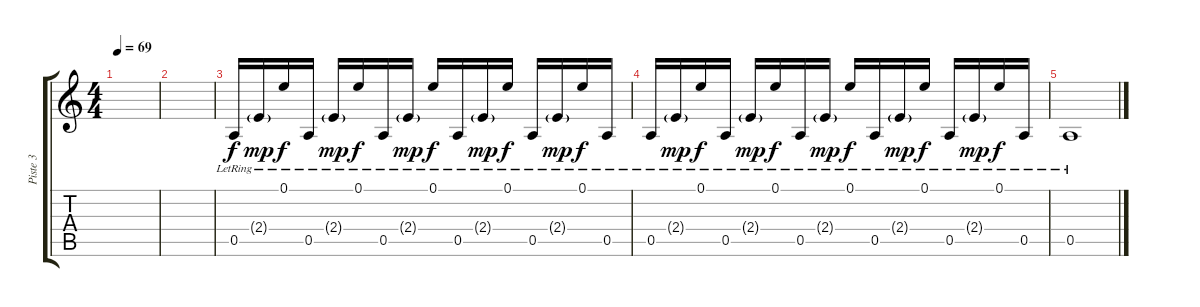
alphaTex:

\track ("Piste 3" "Piste 3") {instrument distortionguitar}
\staff {score tabs}
\tuning (E4 B3 G3 D3 A2 E2) {hide}
\ts (4 4)
\tempo 69
\clef g2
\ks c
|
|
0.5{lr}.16 2.4{g lr}.16{dy mp} 0.1{lr}.16{dy f} 0.5{lr}.16 2.4{g lr}.16{dy mp} 0.1{lr}.16{dy f} 0.5{lr}.16 2.4{g lr}.16{dy mp} 0.1{lr}.16{dy f} 0.5{lr}.16 2.4{g lr}.16{dy mp} 0.1{lr}.16{dy f} 0.5{lr}.16 2.4{g lr}.16{dy mp} 0.1{lr}.16{dy f} 0.5{lr}.16 |
0.5{lr}.16 2.4{g lr}.16{dy mp} 0.1{lr}.16{dy f} 0.5{lr}.16 2.4{g lr}.16{dy mp} 0.1{lr}.16{dy f} 0.5{lr}.16 2.4{g lr}.16{dy mp} 0.1{lr}.16{dy f} 0.5{lr}.16 2.4{g lr}.16{dy mp} 0.1{lr}.16{dy f} 0.5{lr}.16 2.4{g lr}.16{dy mp} 0.1{lr}.16{dy f} 0.5{lr}.16 |
0.5{lr}.1
